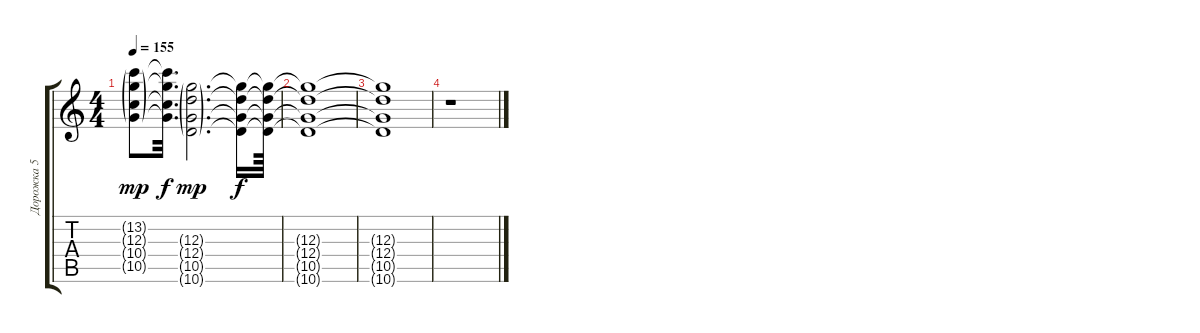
\track ("Дорожка 5" "Дорожка 5") {instrument overdrivenguitar}
\staff {score tabs}
\tuning (E4 B3 G3 D3 A2 E2) {hide}
\ts (4 4)
\tempo 155
\clef g2
\ks c
(13.2{g} 12.3{g} 10.4{g} 10.5{g}).8{dy mp} (13.2{t} 12.3{t} 10.4{t} 10.5{t}).32{d dy f} (12.3{g} 12.4{g} 10.5{g} 10.6{g}).2{d dy mp} (12.3{t} 12.4{t} 10.5{t} 10.6{t}).16{dy f} (12.3{t} 12.4{t} 10.5{t} 10.6{t}).64 |
(12.3{t} 12.4{t} 10.5{t} 10.6{t}).1 |
(12.3{t} 12.4{t} 10.5{t} 10.6{t}).1 |
r.1
